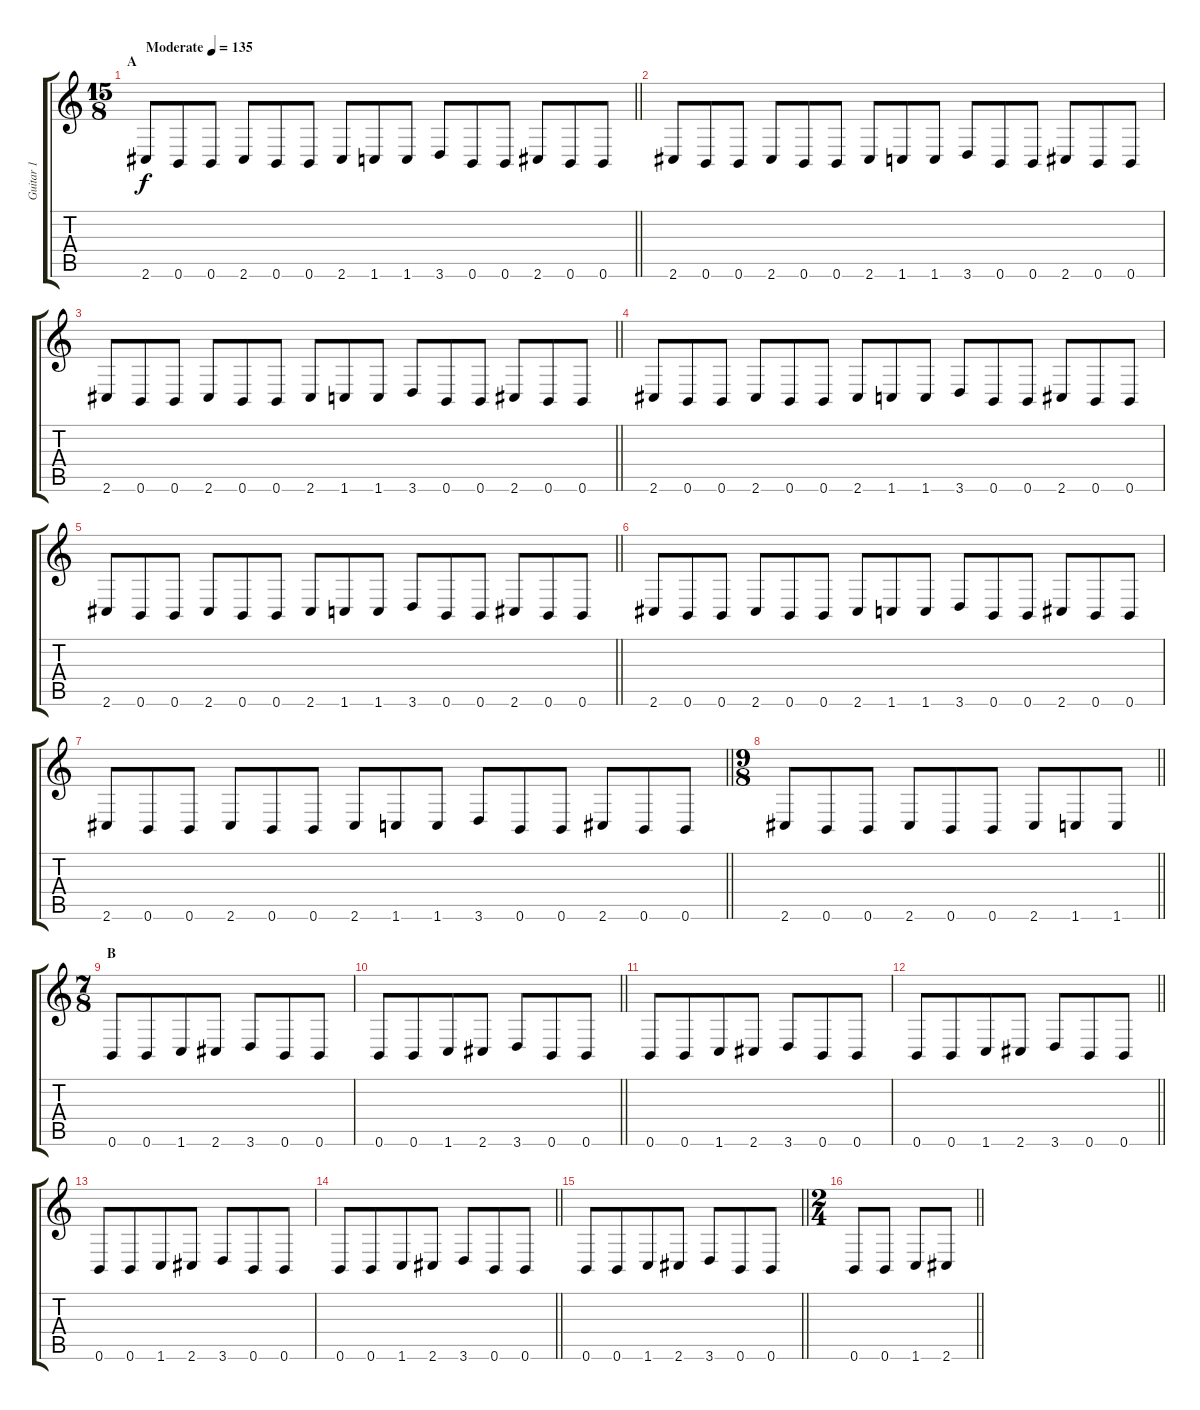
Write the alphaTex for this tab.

\track ("Guitar 1" "Guitar 1") {instrument overdrivenguitar}
\staff {score tabs}
\tuning (B3 Gb3 D3 A2 E2 B1) {hide}
\ts (15 8)
\section ("" "A")
\tempo (135 "Moderate")
\clef g2
\barLineRight lightlight
\ks c
2.6.8{dy f instrument overdrivenguitar} 0.6.8 0.6.8 2.6.8 0.6.8 0.6.8 2.6.8 1.6.8 1.6.8 3.6.8 0.6.8 0.6.8 2.6.8 0.6.8 0.6.8 |
2.6.8 0.6.8 0.6.8 2.6.8 0.6.8 0.6.8 2.6.8 1.6.8 1.6.8 3.6.8 0.6.8 0.6.8 2.6.8 0.6.8 0.6.8 |
\barLineRight lightlight
2.6.8 0.6.8 0.6.8 2.6.8 0.6.8 0.6.8 2.6.8 1.6.8 1.6.8 3.6.8 0.6.8 0.6.8 2.6.8 0.6.8 0.6.8 |
2.6.8 0.6.8 0.6.8 2.6.8 0.6.8 0.6.8 2.6.8 1.6.8 1.6.8 3.6.8 0.6.8 0.6.8 2.6.8 0.6.8 0.6.8 |
\barLineRight lightlight
2.6.8 0.6.8 0.6.8 2.6.8 0.6.8 0.6.8 2.6.8 1.6.8 1.6.8 3.6.8 0.6.8 0.6.8 2.6.8 0.6.8 0.6.8 |
2.6.8 0.6.8 0.6.8 2.6.8 0.6.8 0.6.8 2.6.8 1.6.8 1.6.8 3.6.8 0.6.8 0.6.8 2.6.8 0.6.8 0.6.8 |
\barLineRight lightlight
2.6.8 0.6.8 0.6.8 2.6.8 0.6.8 0.6.8 2.6.8 1.6.8 1.6.8 3.6.8 0.6.8 0.6.8 2.6.8 0.6.8 0.6.8 |
\ts (9 8)
\barLineRight lightlight
2.6.8 0.6.8 0.6.8 2.6.8 0.6.8 0.6.8 2.6.8 1.6.8 1.6.8 |
\ts (7 8)
\section ("" "B")
0.6.8 0.6.8 1.6.8 2.6.8 3.6.8 0.6.8 0.6.8 |
\barLineRight lightlight
0.6.8 0.6.8 1.6.8 2.6.8 3.6.8 0.6.8 0.6.8 |
0.6.8 0.6.8 1.6.8 2.6.8 3.6.8 0.6.8 0.6.8 |
\barLineRight lightlight
0.6.8 0.6.8 1.6.8 2.6.8 3.6.8 0.6.8 0.6.8 |
0.6.8 0.6.8 1.6.8 2.6.8 3.6.8 0.6.8 0.6.8 |
\barLineRight lightlight
0.6.8 0.6.8 1.6.8 2.6.8 3.6.8 0.6.8 0.6.8 |
\barLineRight lightlight
0.6.8 0.6.8 1.6.8 2.6.8 3.6.8 0.6.8 0.6.8 |
\ts (2 4)
\barLineRight lightlight
0.6.8 0.6.8 1.6.8 2.6.8
